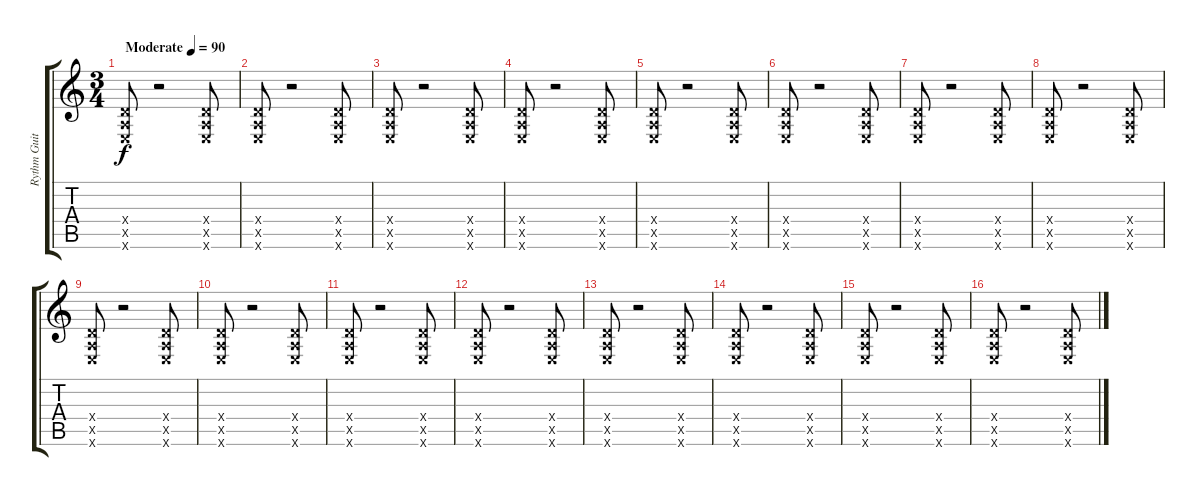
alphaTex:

\track ("Rythm Guitar" "Rythm Guit") {instrument acousticguitarnylon}
\staff {score tabs}
\tuning (E4 B3 G3 D3 A2 E2) {hide}
\ts (3 4)
\tempo (90 "Moderate")
\clef g2
\ks c
(0.4{x} 0.5{x} 0.6{x}).8{dy f instrument acousticguitarnylon} r.2 (0.4{x} 0.5{x} 0.6{x}).8 |
(0.4{x} 0.5{x} 0.6{x}).8 r.2 (0.4{x} 0.5{x} 0.6{x}).8 |
(0.4{x} 0.5{x} 0.6{x}).8 r.2 (0.4{x} 0.5{x} 0.6{x}).8 |
(0.4{x} 0.5{x} 0.6{x}).8 r.2 (0.4{x} 0.5{x} 0.6{x}).8 |
(0.4{x} 0.5{x} 0.6{x}).8 r.2 (0.4{x} 0.5{x} 0.6{x}).8 |
(0.4{x} 0.5{x} 0.6{x}).8 r.2 (0.4{x} 0.5{x} 0.6{x}).8 |
(0.4{x} 0.5{x} 0.6{x}).8 r.2 (0.4{x} 0.5{x} 0.6{x}).8 |
(0.4{x} 0.5{x} 0.6{x}).8 r.2 (0.4{x} 0.5{x} 0.6{x}).8 |
(0.4{x} 0.5{x} 0.6{x}).8 r.2 (0.4{x} 0.5{x} 0.6{x}).8 |
(0.4{x} 0.5{x} 0.6{x}).8 r.2 (0.4{x} 0.5{x} 0.6{x}).8 |
(0.4{x} 0.5{x} 0.6{x}).8 r.2 (0.4{x} 0.5{x} 0.6{x}).8 |
(0.4{x} 0.5{x} 0.6{x}).8 r.2 (0.4{x} 0.5{x} 0.6{x}).8 |
(0.4{x} 0.5{x} 0.6{x}).8 r.2 (0.4{x} 0.5{x} 0.6{x}).8 |
(0.4{x} 0.5{x} 0.6{x}).8 r.2 (0.4{x} 0.5{x} 0.6{x}).8 |
(0.4{x} 0.5{x} 0.6{x}).8 r.2 (0.4{x} 0.5{x} 0.6{x}).8 |
(0.4{x} 0.5{x} 0.6{x}).8 r.2 (0.4{x} 0.5{x} 0.6{x}).8
